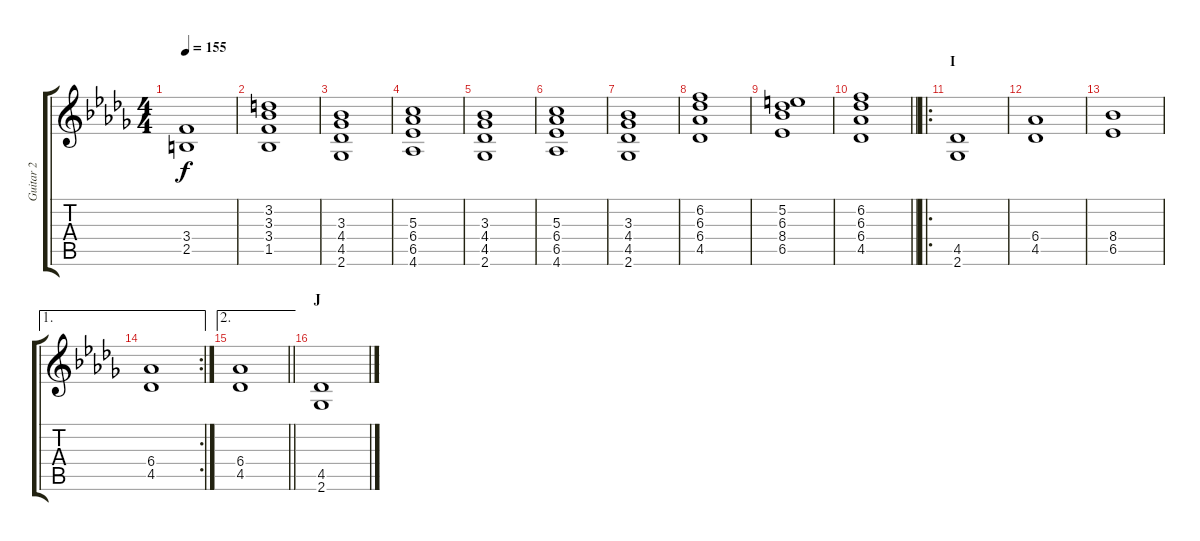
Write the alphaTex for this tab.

\track ("Guitar 2" "Guitar 2") {instrument distortionguitar}
\staff {score tabs}
\tuning (E4 B3 G3 D3 A2 E2) {hide}
\ts (4 4)
\tempo 155
\clef g2
\ks db
(3.4 2.5).1{dy f} |
(3.2 3.3 3.4 1.5).1 |
(3.3 4.4 4.5 2.6).1 |
(5.3 6.4 6.5 4.6).1 |
(3.3 4.4 4.5 2.6).1 |
(5.3 6.4 6.5 4.6).1 |
(3.3 4.4 4.5 2.6).1 |
(6.2 6.3 6.4 4.5).1 |
(5.2 6.3 8.4 6.5).1 |
\barLineRight lightlight
(6.2 6.3 6.4 4.5).1 |
\ro
\section ("" "I")
(4.5 2.6).1 |
(6.4 4.5).1 |
(8.4 6.5).1 |
\ae 1
\rc 2
(6.4 4.5).1 |
\ae 2
\barLineRight lightlight
(6.4 4.5).1 |
\section ("" "J")
(4.5 2.6).1
